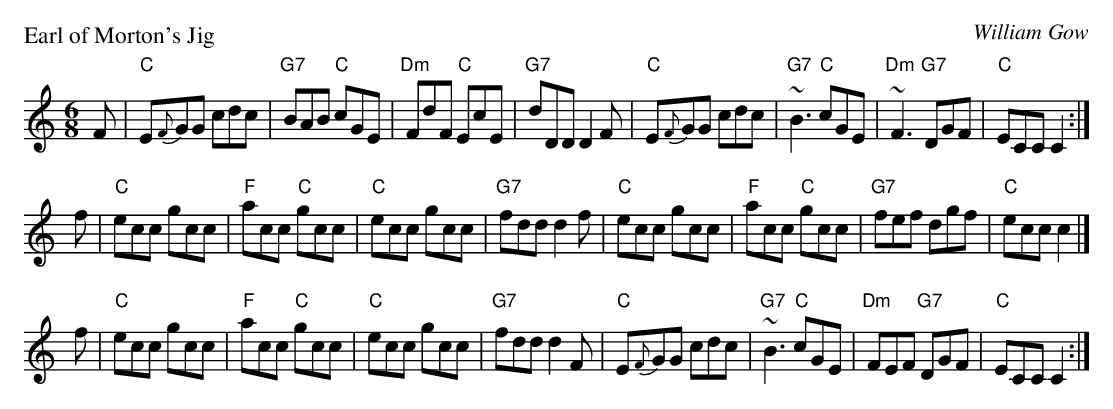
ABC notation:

X:1
P: Earl of Morton's Jig
C: William Gow
M: 6/8
L: 1/8
K: C
F \
| "C"E{F}GG cdc | "G7"BAB "C"cGE | "Dm"FdF "C"EcE | "G7"dDD D2F \
| "C"E{F}GG cdc | "G7"~B3 "C"cGE | "Dm"~F3 "G7"DGF | "C"ECC C2 :|
f \
| "C"ecc gcc | "F"acc "C"gcc | "C"ecc gcc | "G7"fdd d2f \
| "C"ecc gcc | "F"acc "C"gcc | "G7"fef dgf | "C"ecc c2 |]
f \
| "C"ecc gcc | "F"acc "C"gcc | "C"ecc gcc | "G7"fdd d2F \
| "C"E{F}GG cdc | "G7"~B3 "C"cGE | "Dm"FEF "G7"DGF | "C"ECC C2 :|
